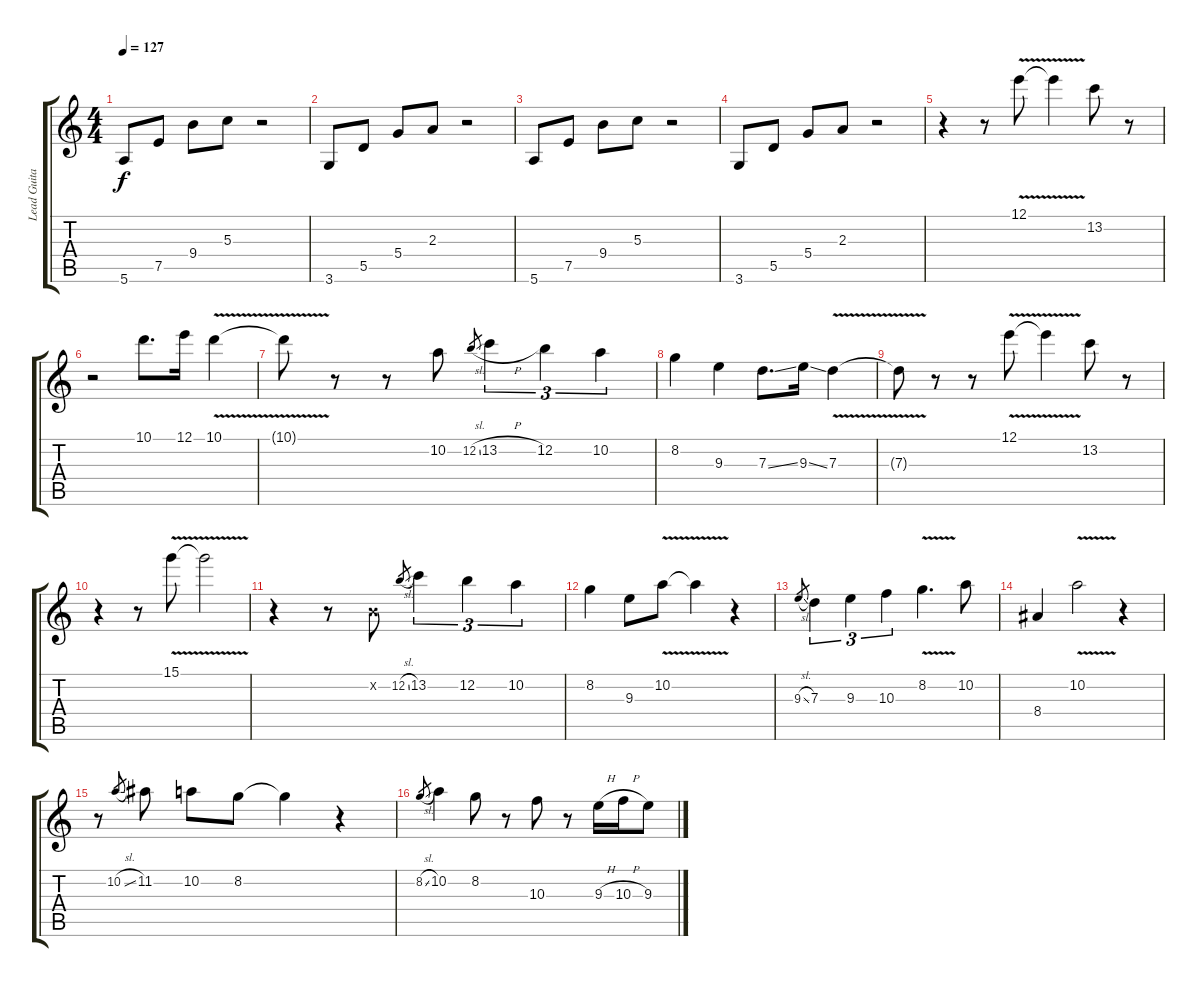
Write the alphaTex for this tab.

\track ("Lead Guitar" "Lead Guita") {instrument distortionguitar}
\staff {score tabs}
\tuning (E4 B3 G3 D3 A2 E2) {hide}
\ts (4 4)
\tempo 127
\clef g2
\ks c
5.6.8{dy f instrument distortionguitar} 7.5.8 9.4.8 5.3.8 r.2 |
3.6.8 5.5.8 5.4.8 2.3.8 r.2 |
5.6.8 7.5.8 9.4.8 5.3.8 r.2 |
3.6.8 5.5.8 5.4.8 2.3.8 r.2 |
r.4 r.8 12.1{v}.8 12.1{t}.4 13.2.8 r.8 |
r.2 10.1.8{d} 12.1.16 10.1{v}.4 |
10.1{t}.8 r.8 r.8 10.2.8 12.2{sl}.8{gr} 13.2{h}.4{tu (3 2)} 12.2.4{tu (3 2)} 10.2.4{tu (3 2)} |
8.2.4 9.3.4 7.3{ss}.8{d} 9.3{ss}.16 7.3{v}.4 |
7.3{t}.8 r.8 r.8 12.1{v}.8 12.1{t}.4 13.2.8 r.8 |
r.4 r.8 15.1{v}.8 15.1{t}.2 |
r.4 r.8 0.2{x}.8 12.2{sl}.8{gr} 13.2.4{tu (3 2)} 12.2.4{tu (3 2)} 10.2.4{tu (3 2)} |
8.2.4 9.3.8 10.2{v}.8 10.2{t}.4 r.4 |
9.3{sl}.8{gr} 7.3.4{tu (3 2)} 9.3.4{tu (3 2)} 10.3.4{tu (3 2)} 8.2{v}.4{d} 10.2.8 |
8.4.4 10.2{v}.2 r.4 |
r.8 10.2{sl}.8{gr} 11.2.8 10.2.8 8.2.8 8.2{t}.4 r.4 |
8.2{sl}.8{gr} 10.2.4 8.2.8 r.8 10.3.8 r.8 9.3{h}.16 10.3{h}.16 9.3.8
